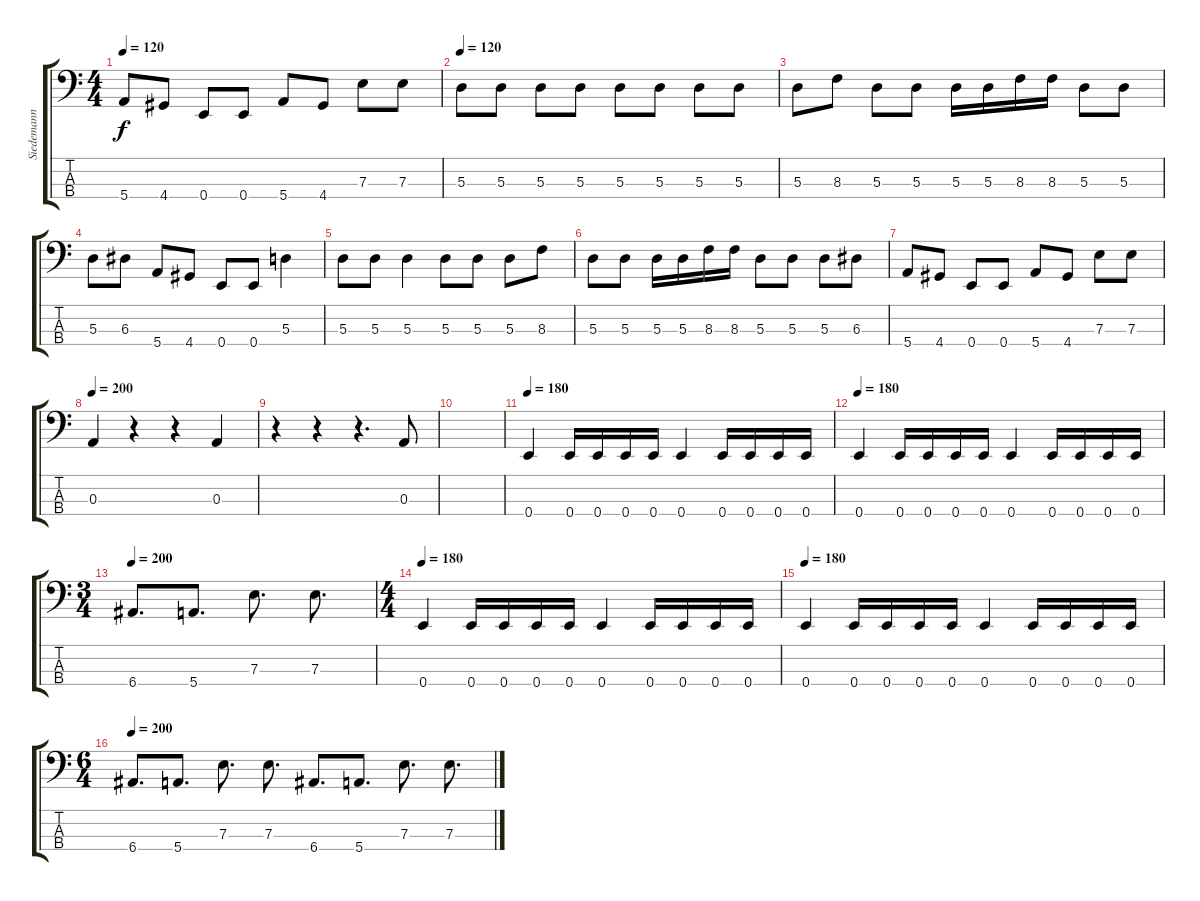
\track ("Siedemann" "Siedemann") {instrument electricbasspick}
\staff {score tabs}
\tuning (G2 D2 A1 E1) {hide}
\ts (4 4)
\tempo 120
\clef f4
\ks c
5.4.8{dy f} 4.4.8 0.4.8 0.4.8 5.4.8 4.4.8 7.3.8 7.3.8 |
\tempo 120
5.3.8 5.3.8 5.3.8 5.3.8 5.3.8 5.3.8 5.3.8 5.3.8 |
5.3.8 8.3.8 5.3.8 5.3.8 5.3.16 5.3.16 8.3.16 8.3.16 5.3.8 5.3.8 |
5.3.8 6.3.8 5.4.8 4.4.8 0.4.8 0.4.8 5.3.4 |
5.3.8 5.3.8 5.3.4 5.3.8 5.3.8 5.3.8 8.3.8 |
5.3.8 5.3.8 5.3.16 5.3.16 8.3.16 8.3.16 5.3.8 5.3.8 5.3.8 6.3.8 |
5.4.8 4.4.8 0.4.8 0.4.8 5.4.8 4.4.8 7.3.8 7.3.8 |
\tempo 200
0.3.4 r.4 r.4 0.3.4 |
r.4 r.4 r.4{d} 0.3.8 |
|
\tempo 180
0.4.4 0.4.16 0.4.16 0.4.16 0.4.16 0.4.4 0.4.16 0.4.16 0.4.16 0.4.16 |
\tempo 180
0.4.4 0.4.16 0.4.16 0.4.16 0.4.16 0.4.4 0.4.16 0.4.16 0.4.16 0.4.16 |
\ts (3 4)
\tempo 200
6.4.8{d} 5.4.8{d} 7.3.8{d} 7.3.8{d} |
\ts (4 4)
\tempo 180
0.4.4 0.4.16 0.4.16 0.4.16 0.4.16 0.4.4 0.4.16 0.4.16 0.4.16 0.4.16 |
\tempo 180
0.4.4 0.4.16 0.4.16 0.4.16 0.4.16 0.4.4 0.4.16 0.4.16 0.4.16 0.4.16 |
\ts (6 4)
\tempo 200
6.4.8{d} 5.4.8{d} 7.3.8{d} 7.3.8{d} 6.4.8{d} 5.4.8{d} 7.3.8{d} 7.3.8{d}
